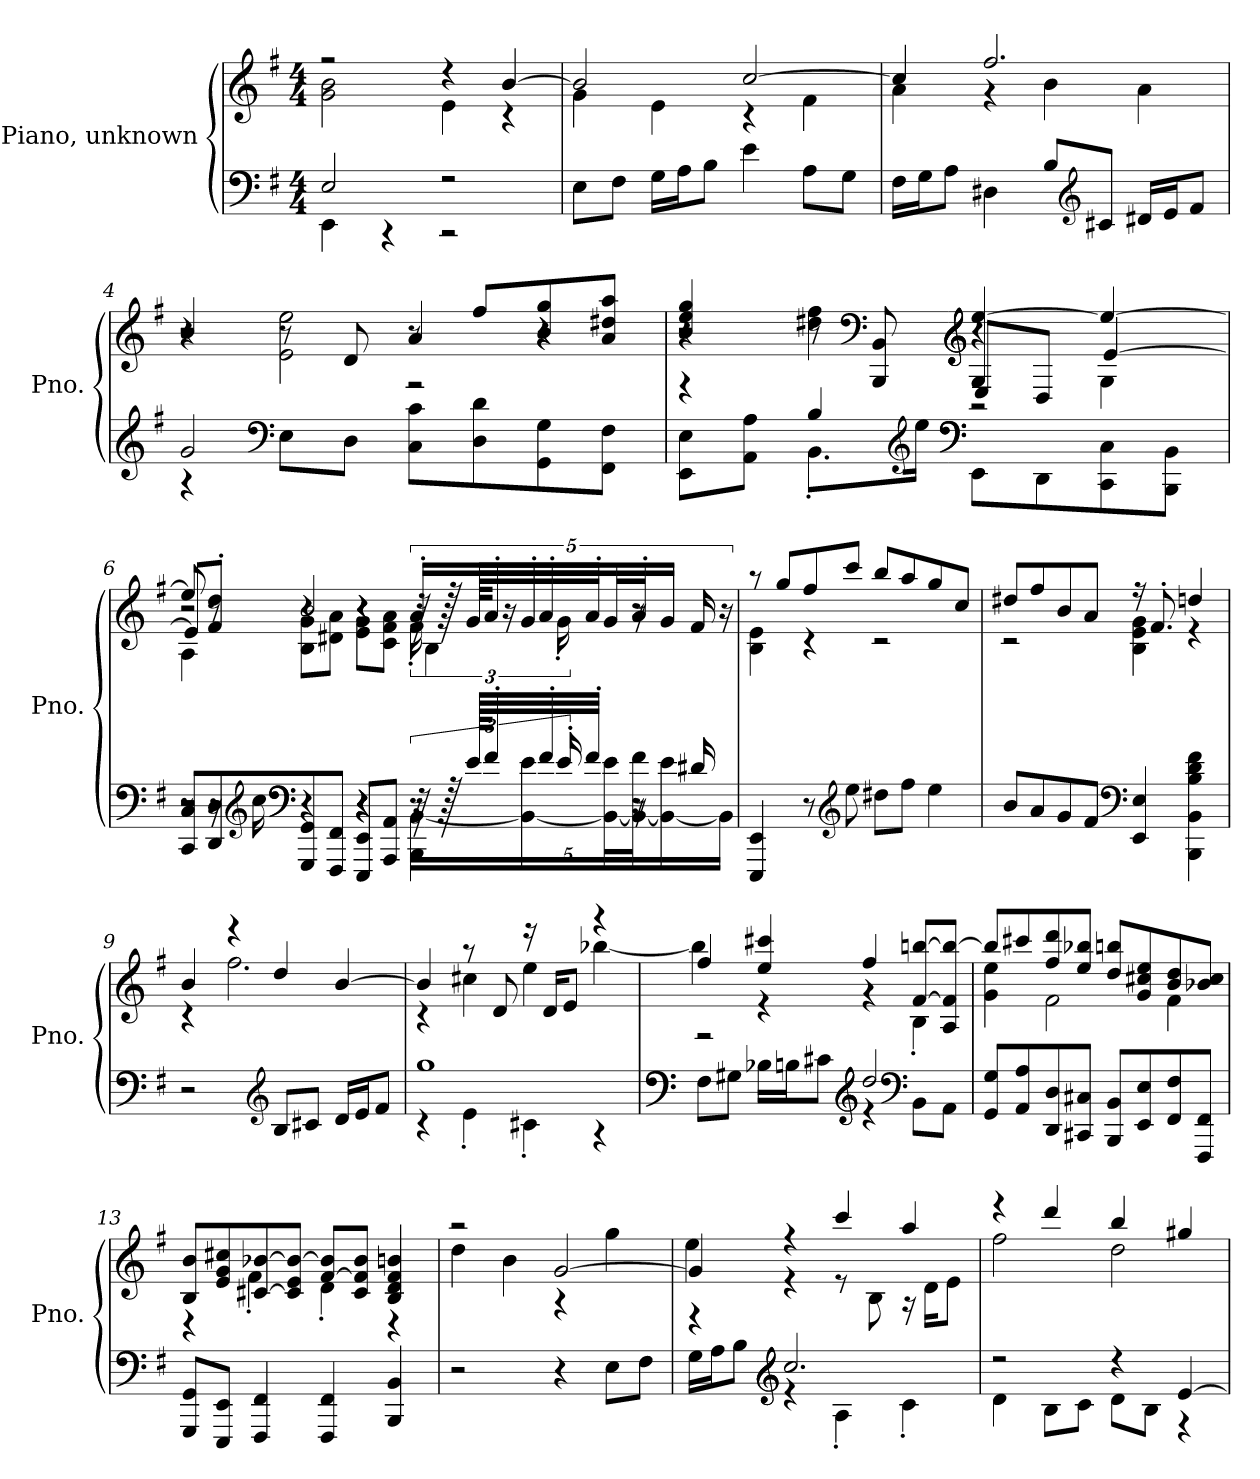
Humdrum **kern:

**kern	**kern
*part1	*part1
*staff2	*staff1
*I"Piano, unknown	*
*I'Pno.	*
*clefF4	*clefG2
*k[f#]	*k[f#]
*M4/4	*M4/4
*MM120	*MM120
=1	=1
*^	*^
2E/	4EE\	2r	2g\ 2b\
.	4r	.	.
2r	2r	4r	4e\
.	.	[4b/	4r
*v	*v	*	*
=2	=2	=2
8E\L	2b/]	4g\
8F#\J	.	.
16G\LL	.	4e\
16A\J	.	.
8B\J	.	.
4e\	[2cc/	4r
8A\L	.	4f#\
8G\J	.	.
=3	=3	=3
16F#\LL	4cc/]	4a\
16G\J	.	.
8A\J	.	.
4D#X\	2.ff#/	4r
8B/L	.	4b\
*clefG2	*	*
8c#X/J	.	.
16d#X/LL	.	4a\
16e/J	.	.
8f#/J	.	.
=4	=4	=4
*^	*	*^
2g/	4r	4b/	4r	2r
*clefF4	*	*	*	*
.	8E\L	8r	2e\ 2ee\	.
.	8D\J	8d/	.	.
2r	8C\ 8c\L	8r	.	4a/
.	8D\ 8d\	8ff#/L	.	.
.	8GG\ 8G\	8b/ 8gg/	4r	4r
.	8FF#\ 8F#\J	8a/ 8dd#X/ 8aa/J	.	.
!!LO:LB:g=z	!!	!!
=5	=5	=5	=5	=5
4r	8EE\ 8E\L	2r	4r	4b/ 4ee/ 4gg/
.	8AA\ 8A\J	.	.	.
4B/	8.BB'\L	.	4dd#X\ 4ff#\	8r
*	*	*clefF4	*	*
.	.	.	.	8BBB/ 8BB/
*clefG2	*	*	*	*
.	16ee\Jk	.	.	.
*clefF4	*	*clefG2	*	*
2r	8EE\L	4G/ [4ee/	4r	8E/L
.	8DD\	.	.	8D/J
.	8CC\ 8C\	4ee/_	4G\	[4e/
.	8BBB\ 8BB\J	.	.	.
!!LO:LB:g=z
=6	=6	=6	=6	=6
*^	*^	*	*	*^
2r	8r	8CC/ 8C/L	2r	8ee/]	4A\	8e/L]	2r
.	16r	8DD/ 8D/	.	8r	.	8f#/' 8dd/'J	.
*clefG2	*	*	*	*	*	*	*
.	16cc\	.	.	.	.	.	.
*clefF4	*	*	*	*	*	*	*
.	4r	8GGG/ 8GG/	.	4r	8B\ 8g\L	2b/	.
.	.	8FFF#/ 8FF#/J	.	.	8d#X\ 8a\J	.	.
4r	4r	8EEE/ 8EE/L	4r	4r	8e\ 8g\L	.	4r
.	.	8AAA/ 8AA/J	.	.	8c\ 8f#\ 8a\J	.	.
*	*Xbrackettup	*brackettup	*	*	*	*	*
64r	[20BB\LL	12r	4BBB\	64r	24f#'\	20a'/LL	4B\
128r	.	.	.	128r	.	.	.
128e/KKLLL	.	.	.	128g/KKLLL	.	.	.
32f#'/	.	.	.	32a'/	.	.	.
.	.	.	.	.	24r	.	.
.	20BB\_ 20e\	.	.	.	.	20g'/	.
32f#'/	.	.	.	32a'/	.	.	.
.	.	24e'/	.	.	24g'\	.	.
32f#'/JJJ	.	.	.	32a'/JJJ	.	.	.
.	40BB\_ 40e\L	.	.	.	.	40g/L	.
16r	40BB\_ 40f#\J	8r	.	16r	8r	40a'/J	.
.	20BB\_ 20e\	.	.	.	.	20g/JJ	.
16d#X/	.	.	.	16f#/	.	.	.
.	20BB\JJ]	.	.	.	.	20r	.
*v	*v	*v	*v	*	*	*	*
*	*	*v	*v	*v
=7	=7	=7
4EEE/ 4EE/	8r	4B\ 4e\
.	8gg/L	.
8r	8ff#/	4r
*clefG2	*	*
8ee\	8ccc/J	.
8dd#X\L	8bb/L	2r
8ff#\J	8aa/	.
4ee\	8gg/	.
.	8cc/J	.
!!LO:LB:g=z	!!
=8	=8	=8
8b/L	8dd#X/L	2r
8a/	8ff#/	.
8g/	8b/	.
8f#/J	8a/J	.
*clefF4	*	*
4EE/ 4E/	16r	4B\ 4e\ 4g\
.	8.f#'/	.
4BBB\ 4BB\ 4B\ 4d\ 4f#\	4ddn/	4r
=9	=9	=9
2r	4b/	4r
.	4r	2.ff#\
*clefG2	*	*
8B/L	4dd/	.
8c#X/J	.	.
16d/LL	[4b/	.
16e/J	.	.
8f#/J	.	.
=10	=10	=10
*^	*	*
1gg	4r	4b/]	4r
.	4e'\	8r	4cc#X\
.	.	8d/	.
.	4c#X'\	16r	4ee\
.	.	16d/KL	.
.	.	8e/J	.
.	4r	4r	[4bb-X\
!!LO:LB:g=z	!!
=11	=11	=11	=11
*clefF4	*	*	*
2r	8F#\L	4ff#/	4bb-\]
.	8G#X\J	.	.
.	16B-X\LL	4ee/ 4ccc#X/	4r
.	16Bn\J	.	.
.	8c#X\J	.	.
*clefG2	*	*	*
2dd/	4r	4ff#/	4r
*clefF4	*	*	*
.	8BB\L	[8f#/ [8bbn/L	4B'\
.	8AA\J	8A/ 8f#/] 8bb/_J	.
*v	*v	*	*
=12	=12	=12
8GG/ 8G/L	8bb/L]	4g\ 4ee\
8AA/ 8A/	8ccc#X/	.
8DD/ 8D/	8ff#/ 8ddd/	2f#\
8CC#X/ 8C#X/J	8ee/ 8bb-X/J	.
8BBB/ 8BB/L	8dd/ 8bbn/L	.
8EE/ 8E/	8g/ 8cc#X/ 8ee/	.
8FF#/ 8F#/	8b/ 8dd/	4f#\
8FFF#/ 8FF#/J	8b-X/ 8cc#/J	.
=13	=13	=13
8GGG/ 8GG/L	8B/ 8b/L	4r
8EEE/ 8EE/J	8e/ 8g/ 8cc#X/	.
4FFF#/ 4FF#/	[8c#X/ [8b-X/	4f#'\
.	8c#/] 8e/ 8b-/_J	.
4FFF#/ 4FF#/	[8f#/ 8b-/]L	4d'\
.	8c#/ 8f#/] 8b-/J	.
4BBB/ 4BB/	4B/ 4d/ 4f#/ 4bn/	4r
!!LO:LB:g=z	!!
=14	=14	=14
2r	2r	4dd\
.	.	4b\
4r	[2g/	4r
8E\L	.	4gg\
8F#\J	.	.
=15	=15	=15
*^	*	*
4r	16G\LL	4g/]	4ee\
.	16A\J	.	.
.	8B\J	.	.
*clefG2	*	*	*
2.cc/	4r	4r	4r
.	4A'\	4ccc/	8r
.	.	.	8B\
.	4c'\	4aa/	16r
.	.	.	16d\KL
.	.	.	8e\J
=16	=16	=16	=16
2r	4d\	4r	2ff#\
.	8B\L	4ddd/	.
.	8c\J	.	.
4r	8d\L	4bb/	2dd\
.	8B\J	.	.
[4e/	4r	4gg#X/	.
*v	*v	*	*
*	*v	*v
=	=
*-	*-
